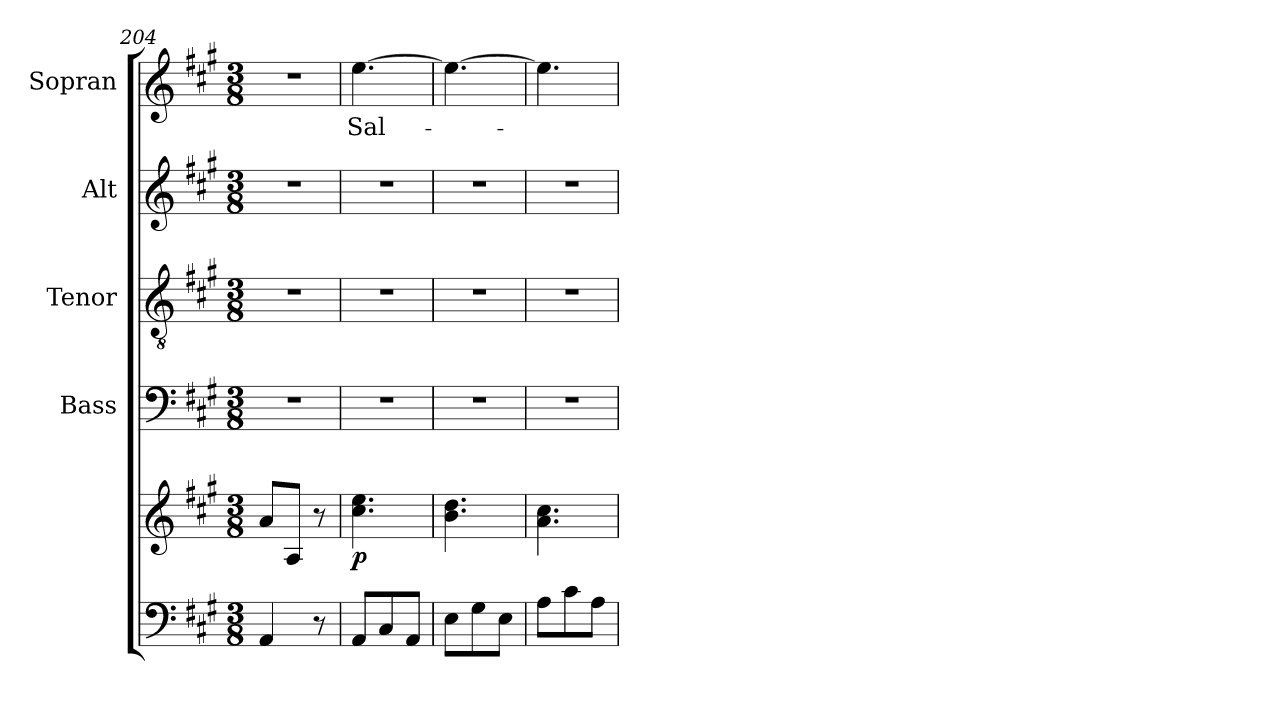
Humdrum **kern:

**kern	**kern	**dynam	**kern	**kern	**kern	**kern	**text
*part5	*part5	*part5	*part4	*part3	*part2	*part1	*part1
*staff6	*staff5	*staff5/6	*staff4	*staff3	*staff2	*staff1	*staff1
*	*	*	*I"Bass	*I"Tenor	*I"Alt	*I"Sopran	*
*	*	*	*I'B.	*I'T.	*I'A.	*I'S.	*
!!LO:LB:g=z
*clefF4	*clefG2	*	*clefF4	*clefGv2	*clefG2	*clefG2	*
*k[f#c#g#]	*k[f#c#g#]	*	*k[f#c#g#]	*k[f#c#g#]	*k[f#c#g#]	*k[f#c#g#]	*
*A:	*A:	*	*A:	*A:	*A:	*A:	*
*M3/8	*M3/8	*	*M3/8	*M3/8	*M3/8	*M3/8	*
=204	=204	=204	=204	=204	=204	=204	=204
4AA/	8a/L	.	4.r	4.r	4.r	4.r	.
.	8A/J	.	.	.	.	.	.
8r	8r	.	.	.	.	.	.
!!LO:PB:g=z
=205	=205	=205	=205	=205	=205	=205	=205
!	!	!LO:DY:b	!	!	!	!	!LO:LY:b
8AA/L	4.cc#\ 4.ee\	p	4.r	4.r	4.r	[4.ee\	Sal-
8C#/	.	.	.	.	.	.	.
8AA/J	.	.	.	.	.	.	.
!!LO:LB:g=z
=206	=206	=206	=206	=206	=206	=206	=206
8E\L	4.b\ 4.dd\	.	4.r	4.r	4.r	4.ee\_	.
8G#\	.	.	.	.	.	.	.
8E\J	.	.	.	.	.	.	.
!!LO:PB:g=z
=207	=207	=207	=207	=207	=207	=207	=207
8A\L	4.a\ 4.cc#\	.	4.r	4.r	4.r	4.ee\]	.
8c#\	.	.	.	.	.	.	.
8A\J	.	.	.	.	.	.	.
=	=	=	=	=	=	=	=
*-	*-	*-	*-	*-	*-	*-	*-
